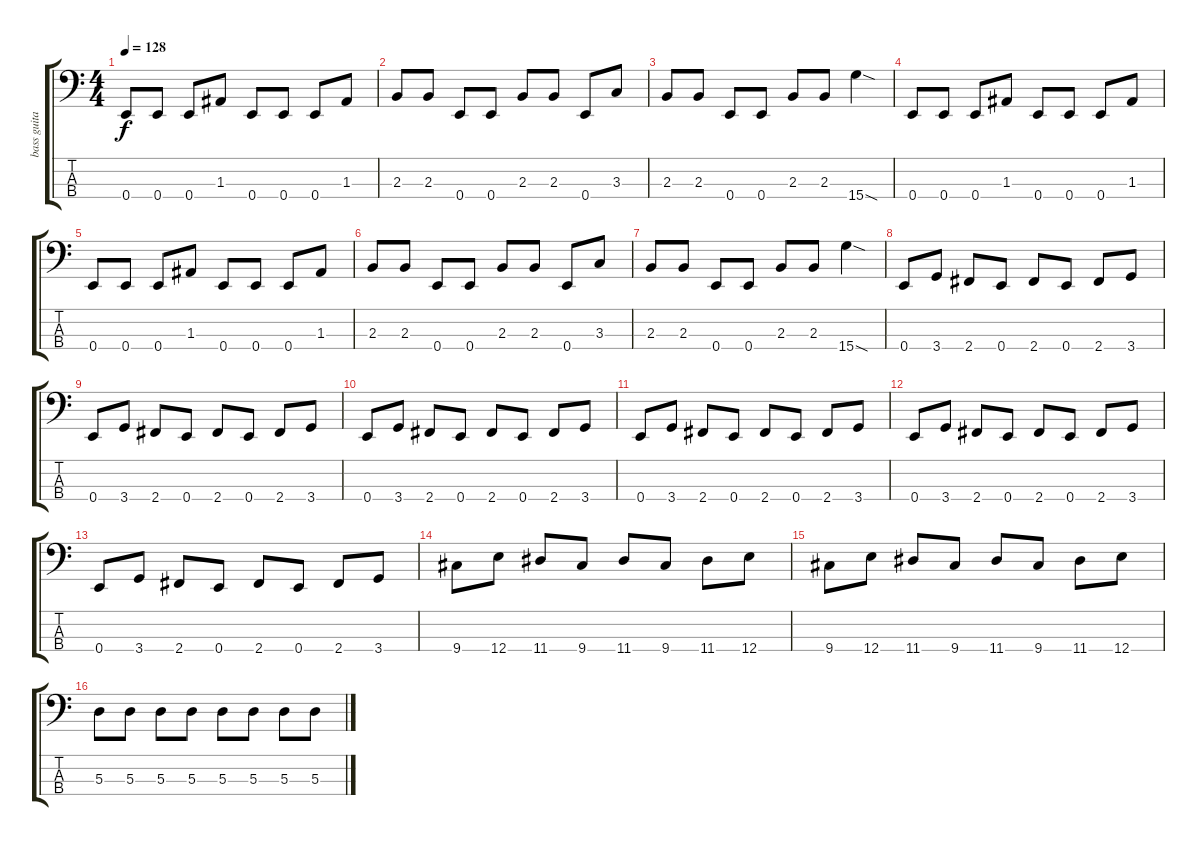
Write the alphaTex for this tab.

\track ("bass guitar" "bass guita") {instrument electricbassfinger}
\staff {score tabs}
\tuning (G2 D2 A1 E1) {hide}
\ts (4 4)
\tempo 128
\clef f4
\ks c
0.4.8{dy f} 0.4.8 0.4.8 1.3.8 0.4.8 0.4.8 0.4.8 1.3.8 |
2.3.8 2.3.8 0.4.8 0.4.8 2.3.8 2.3.8 0.4.8 3.3.8 |
2.3.8 2.3.8 0.4.8 0.4.8 2.3.8 2.3.8 15.4{sod}.4 |
0.4.8 0.4.8 0.4.8 1.3.8 0.4.8 0.4.8 0.4.8 1.3.8 |
0.4.8 0.4.8 0.4.8 1.3.8 0.4.8 0.4.8 0.4.8 1.3.8 |
2.3.8 2.3.8 0.4.8 0.4.8 2.3.8 2.3.8 0.4.8 3.3.8 |
2.3.8 2.3.8 0.4.8 0.4.8 2.3.8 2.3.8 15.4{sod}.4 |
0.4.8 3.4.8 2.4.8 0.4.8 2.4.8 0.4.8 2.4.8 3.4.8 |
0.4.8 3.4.8 2.4.8 0.4.8 2.4.8 0.4.8 2.4.8 3.4.8 |
0.4.8 3.4.8 2.4.8 0.4.8 2.4.8 0.4.8 2.4.8 3.4.8 |
0.4.8 3.4.8 2.4.8 0.4.8 2.4.8 0.4.8 2.4.8 3.4.8 |
0.4.8 3.4.8 2.4.8 0.4.8 2.4.8 0.4.8 2.4.8 3.4.8 |
0.4.8 3.4.8 2.4.8 0.4.8 2.4.8 0.4.8 2.4.8 3.4.8 |
9.4.8 12.4.8 11.4.8 9.4.8 11.4.8 9.4.8 11.4.8 12.4.8 |
9.4.8 12.4.8 11.4.8 9.4.8 11.4.8 9.4.8 11.4.8 12.4.8 |
5.3.8 5.3.8 5.3.8 5.3.8 5.3.8 5.3.8 5.3.8 5.3.8
